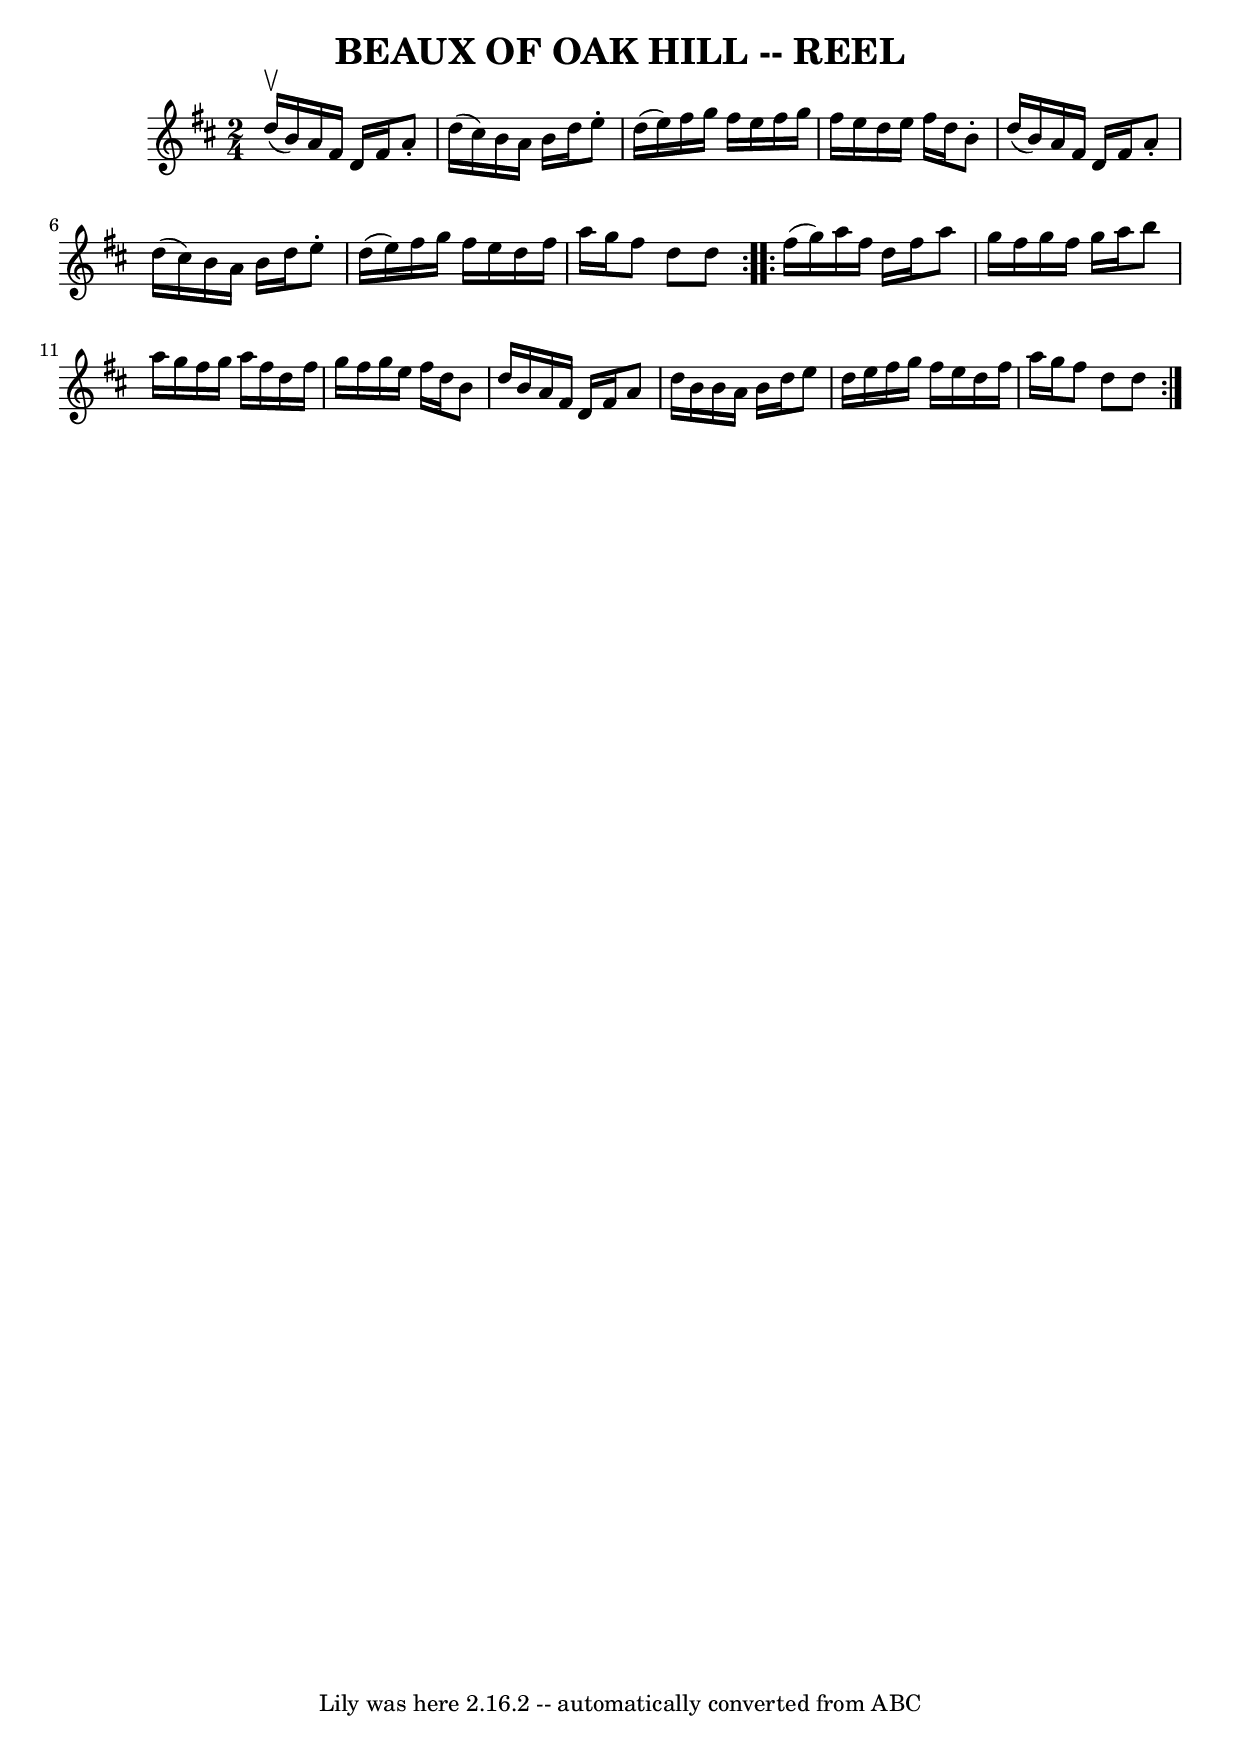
\version "2.16.2"
\include "Mammoth.ily"
\header {
  %% book = "Ryan's Mammoth Collection of Fiddle Tunes"
  crossRefNumber = "1"
  footnotes = "\\\\\\\\BEAUX OF OAK HILL. -- (First couple change sides) Down the outside-back-balance to sides and turn-down the centre-back-cast off-Ladies' chain."
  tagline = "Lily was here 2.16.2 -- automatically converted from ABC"
  title = "BEAUX OF OAK HILL -- REEL"

}
voicedefault =  {



  \repeat volta 2 {

    \time 2/4 
    \key d \major
    d''16 (^\upbow b'16)       |
    a'16    
    fis'16 d'16 fis'16 a'8-. d''16 (cis''16)   |
    b'16    
    a'16 b'16 d''16 e''8-. d''16 (e''16)   |
    fis''16    
    g''16 fis''16 e''16 fis''16 g''16 fis''16 e''16    |
    
    d''16 e''16 fis''16 d''16 b'8-. d''16 (b'16)   |
     |
    a'16 fis'16 d'16 fis'16 a'8-. d''16 (cis''16)   |
    b'16 a'16 b'16 d''16 e''8-. d''16 (e''16)    |
    fis''16 g''16 fis''16 e''16 d''16 fis''16 a''16    
    g''16    |
    fis''8 d''8 d''8    
  }     
  \repeat volta 2 {
    fis''16 (g''16)       |
    a''16 fis''16 d''16 fis''16 a''8    
    g''16 fis''16    |
    g''16 fis''16 g''16 a''16 b''8    
    a''16 g''16    |
    fis''16 g''16 a''16 fis''16 d''16    
    fis''16 g''16 fis''16    |
    g''16 e''16 fis''16 d''16    
    b'8 d''16 b'16    | |
    a'16 fis'16 d'16    
    fis'16 a'8 d''16 b'16    |
    b'16 a'16 b'16 d''16    
    e''8 d''16 e''16    |
    fis''16 g''16 fis''16 e''16    
    d''16 fis''16 a''16 g''16    |
    fis''8 d''8 d''8    
  }   

}

\score{
  <<

    \context Staff="default"
    {
      \voicedefault 
      
    }

  >>
  \layout {
    
  }
  \midi {
  }

}
